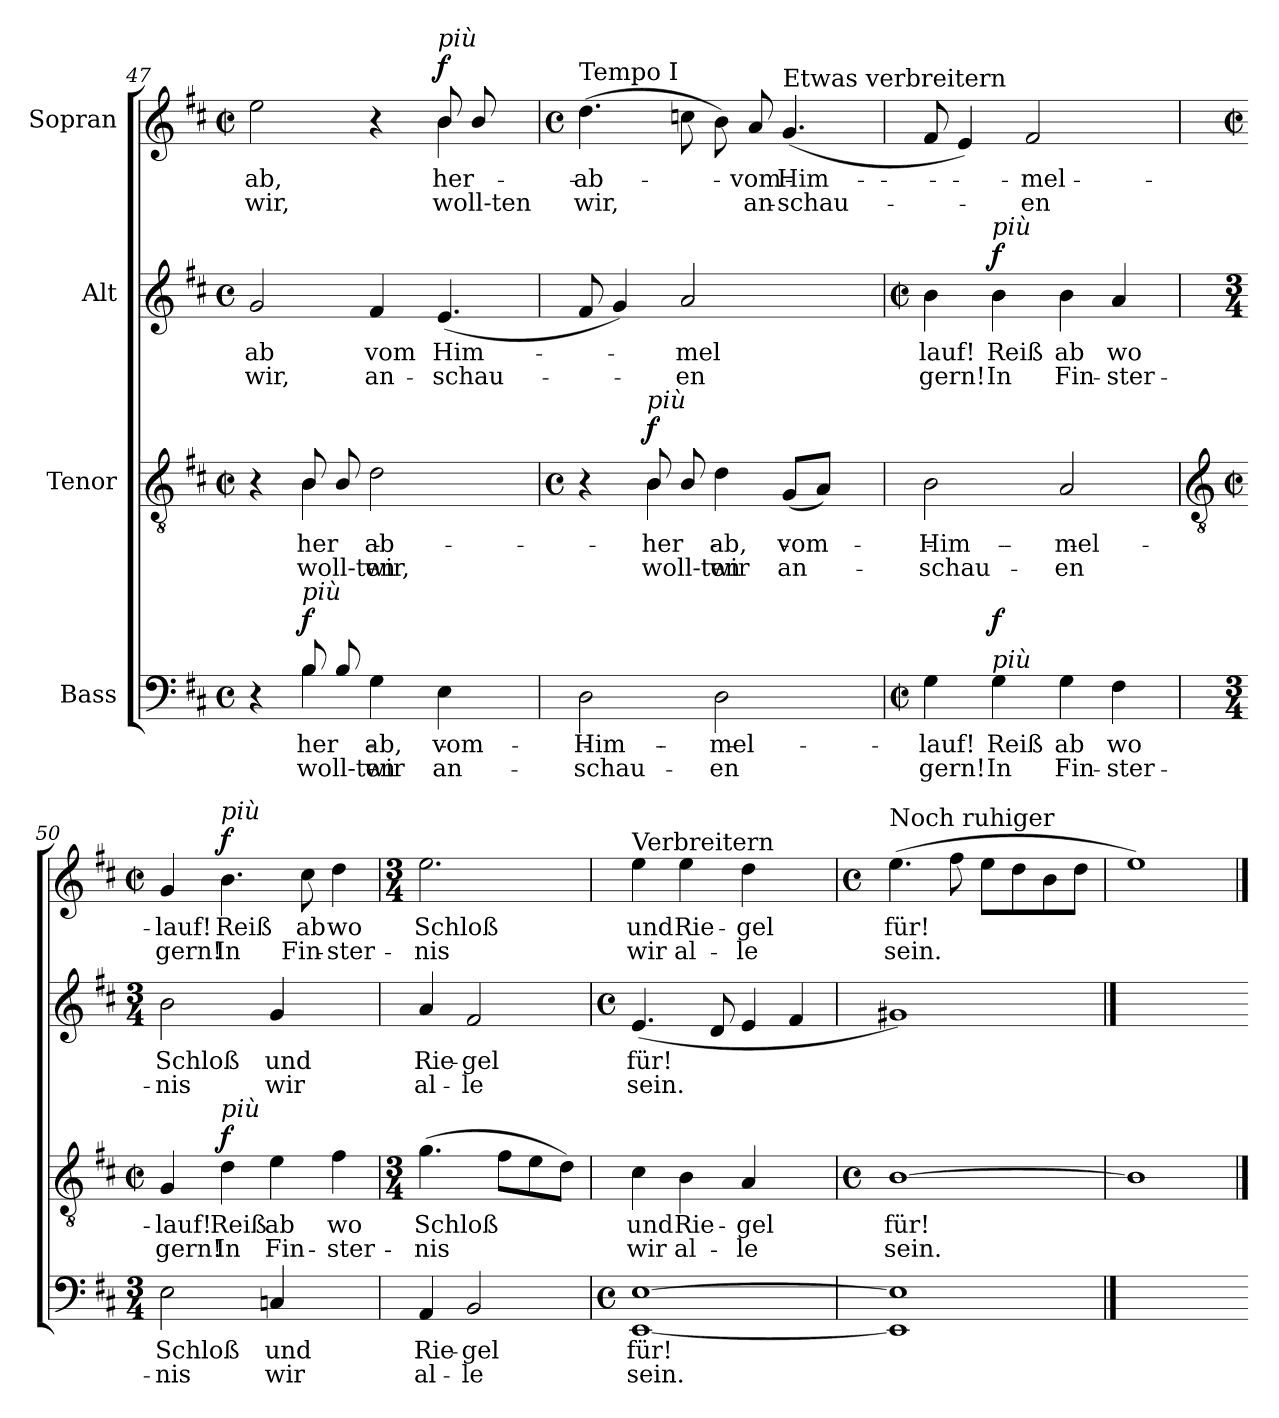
**kern	**text	**text	**dynam	**kern	**text	**text	**dynam	**kern	**text	**text	**dynam	**kern	**text	**text	**dynam
*part4	*part4	*part4	*part4	*part3	*part3	*part3	*part3	*part2	*part2	*part2	*part2	*part1	*part1	*part1	*part1
*staff4	*staff4	*staff4	*staff4	*staff3	*staff3	*staff3	*staff3	*staff2	*staff2	*staff2	*staff2	*staff1	*staff1	*staff1	*staff1
*I"Bass	*	*	*	*I"Tenor	*	*	*	*I"Alt	*	*	*	*I"Sopran	*	*	*
!!LO:LB:g=z
*clefF4	*	*	*	*clefGv2	*	*	*	*clefG2	*	*	*	*clefG2	*	*	*
*k[f#c#]	*	*	*	*k[f#c#]	*	*	*	*k[f#c#]	*	*	*	*k[f#c#]	*	*	*
*D:	*	*	*	*D:	*	*	*	*D:	*	*	*	*D:	*	*	*
*M4/4	*	*	*	*M2/2	*	*	*	*M4/4	*	*	*	*M2/2	*	*	*
*met(c)	*	*	*	*met(c|)	*	*	*	*met(c)	*	*	*	*met(c|)	*	*	*
=47	=47	=47	=47	=47	=47	=47	=47	=47	=47	=47	=47	=47	=47	=47	=47
*^	*	*	*	*^	*	*	*	*^	*	*	*	*	*	*	*
!	!	!	!	!	!	!	!	!	!	!	!	!LO:LY:b	!LO:LY:b	!	!	!LO:LY:b	!LO:LY:b	!
*	*	*	*	*	*	*	*	*	*	*	*	*	*	*	*^	*	*	*
4ryy	4r	.	.	.	4ryy	4r	.	.	.	1ryy	2g/	ab	wir,	.	2ryy	2ee\	ab,	wir,	.
!LO:TX:a:i:t=più	!	!	!	!	!	!	!	!	!	!	!	!	!	!	!	!	!	!	!
!	!	!LO:LY:b	!LO:LY:b	!LO:DY:a	!	!	!LO:LY:b	!LO:LY:b	!	!	!	!	!	!	!	!	!	!	!
8B/	4B\	her-	-woll-ten	f	8B/	4B\	her-	-woll-ten	.	.	.	.	.	.	.	.	.	.	.
8B/	.	.	.	.	8B/	.	.	.	.	.	.	.	.	.	.	.	.	.	.
!	!	!LO:LY:b	!LO:LY:b	!	!	!	!LO:LY:b	!LO:LY:b	!	!	!	!LO:LY:b	!LO:LY:b	!	!	!	!	!	!
8ryy	4G\	ab,	wir	.	2ryy	2d\	ab	wir,	.	.	4f#/	vom	an-	.	4ryy	4r	.	.	.
2ryy	.	.	.	.	.	.	.	.	.	.	.	.	.	.	.	.	.	.	.
!	!	!	!	!	!	!	!	!	!	!	!	!	!	!	!LO:TX:a:i:t=più	!	!	!	!
!	!	!LO:LY:b	!LO:LY:b	!	!	!	!	!	!	!	!	!LO:LY:b	!LO:LY:b	!	!	!	!LO:LY:b	!LO:LY:b	!LO:DY:a
.	4E\	vom	an-	.	.	.	.	.	.	.	(<4.e/	-Him-	-schau-	.	8b/	4b\	her-	-woll-ten	f
.	.	.	.	.	.	.	.	.	.	.	.	.	.	.	8b/	.	.	.	.
.	8ryy	.	.	.	8ryy	8ryy	.	.	.	8ryy	.	.	.	.	8ryy	8ryy	.	.	.
=48	=48	=48	=48	=48	=48	=48	=48	=48	=48	=48	=48	=48	=48	=48	=48	=48	=48	=48	=48
*	*	*	*	*	*M4/4	*	*	*	*	*	*	*	*	*	*M4/4	*	*	*	*
*	*	*	*	*	*met(c)	*	*	*	*	*	*	*	*	*	*met(c)	*	*	*	*
!	!	!	!	!	!	!	!	!	!	!	!	!	!	!	!LO:TX:a:t=Tempo I	!	!	!	!
!	!	!LO:LY:b	!LO:LY:b	!	!	!	!	!	!	!	!	!	!	!	!	!	!LO:LY:b	!LO:LY:b	!
8ryy	2D\	-Him-	-schau-	.	4ryy	4r	.	.	.	4ryy	8f#/	.	.	.	1ryy	(>4.dd\	ab	wir,	.
1ryy	.	.	.	.	.	.	.	.	.	.	4g/)	.	.	.	.	.	.	.	.
!	!	!	!	!	!LO:TX:a:i:t=più	!	!	!	!	!	!	!	!	!	!	!	!	!	!
!	!	!	!	!	!	!	!LO:LY:b	!LO:LY:b	!LO:DY:a	!	!	!	!	!	!	!	!	!	!
.	.	.	.	.	8B/	4B\	her-	-woll-ten	f	2..ryy	.	.	.	.	.	.	.	.	.
!	!	!	!	!	!	!	!	!	!	!	!	!LO:LY:b	!LO:LY:b	!	!	!	!	!	!
.	.	.	.	.	8B/	.	.	.	.	.	2a/	-mel	en	.	.	8ccn\	.	.	.
!	!	!LO:LY:b	!LO:LY:b	!	!	!	!LO:LY:b	!LO:LY:b	!	!	!	!	!	!	!	!	!	!	!
.	2D\	-mel	en	.	8ryy	4d\	ab,	wir	.	.	.	.	.	.	.	8b\)	.	.	.
!	!	!	!	!	!	!	!	!	!	!	!	!	!	!	!	!	!LO:LY:b	!LO:LY:b	!
.	.	.	.	.	2ryy	.	.	.	.	.	.	.	.	.	.	8a/	vom	an-	.
!	!	!	!	!	!	!	!	!	!	!	!	!	!	!	!	!LO:TX:a:t=Etwas verbreitern	!	!	!
!	!	!	!	!	!	!	!LO:LY:b	!LO:LY:b	!	!	!	!	!	!	!	!	!LO:LY:b	!LO:LY:b	!
.	.	.	.	.	.	(<8G/L	vom	an-	.	.	.	.	.	.	.	(<4.g/	-Him-	-schau-	.
.	.	.	.	.	.	8A/J)	.	.	.	.	4ryy	.	.	.	.	.	.	.	.
.	8ryy	.	.	.	.	8ryy	.	.	.	.	.	.	.	.	8ryy	.	.	.	.
*v	*v	*	*	*	*	*	*	*	*	*v	*v	*	*	*	*	*	*	*	*
!!LO:LB:g=z	!!
=49	=49	=49	=49	=49	=49	=49	=49	=49	=49	=49	=49	=49	=49	=49	=49	=49	=49
*M2/2	*	*	*	*	*	*	*	*	*M2/2	*	*	*	*	*	*	*	*
*met(c|)	*	*	*	*	*	*	*	*	*met(c|)	*	*	*	*	*	*	*	*
*^	*	*	*	*	*	*	*	*	*	*	*	*	*	*	*	*	*
!	!	!LO:LY:b	!LO:LY:b	!	!	!	!LO:LY:b	!LO:LY:b	!	!	!LO:LY:b	!LO:LY:b	!	!	!	!	!	!
*v	*v	*	*	*	*	*	*	*	*	*	*	*	*	*	*	*	*	*
4G	lauf!	gern!	.	1ryy	2B\	-Him-	-schau-	.	4b	lauf!	gern!	.	8ryy	8f#/	.	.	.
.	.	.	.	.	.	.	.	.	.	.	.	.	2..ryy	4e/)	.	.	.
!	!	!	!	!	!	!	!	!	!LO:TX:a:i:t=più	!	!	!	!	!	!	!	!
!LO:TX:a:i:t=più	!	!	!	!	!	!	!	!	!	!	!	!	!	!	!	!	!
!	!LO:LY:b	!LO:LY:b	!LO:DY:a	!	!	!	!	!	!	!LO:LY:b	!LO:LY:b	!LO:DY:a	!	!	!	!	!
4G	Reiß	In	f	.	.	.	.	.	4b	Reiß	In	f	.	.	.	.	.
!	!	!	!	!	!	!	!	!	!	!	!	!	!	!	!LO:LY:b	!LO:LY:b	!
.	.	.	.	.	.	.	.	.	.	.	.	.	.	2f#/	-mel	en	.
!	!LO:LY:b	!LO:LY:b	!	!	!	!LO:LY:b	!LO:LY:b	!	!	!LO:LY:b	!LO:LY:b	!	!	!	!	!	!
4G	ab	Fin-	.	.	2A/	-mel	en	.	4b	ab	Fin-	.	.	.	.	.	.
!	!LO:LY:b	!LO:LY:b	!	!	!	!	!	!	!	!LO:LY:b	!LO:LY:b	!	!	!	!	!	!
4F#	-wo	ster-	.	.	.	.	.	.	4a	-wo	ster-	.	.	.	.	.	.
.	.	.	.	.	.	.	.	.	.	.	.	.	.	8ryy	.	.	.
*	*	*	*	*v	*v	*	*	*	*	*	*	*	*v	*v	*	*	*
!!LO:LB:g=z
=50	=50	=50	=50	=50	=50	=50	=50	=50	=50	=50	=50	=50	=50	=50	=50
*	*	*	*	*clefGv2	*	*	*	*	*	*	*	*	*	*	*
*M3/4	*	*	*	*M2/2	*	*	*	*M3/4	*	*	*	*M2/2	*	*	*
*	*	*	*	*met(c|)	*	*	*	*	*	*	*	*met(c|)	*	*	*
*	*	*	*	*	*	*	*	*	*	*	*	*^	*	*	*
!	!	!	!	!	!	!	!	!	!	!	!	!LO:TX:a:t=Tempo III (Ruhig schreitende Viertel)	!	!	!	!
!	!LO:LY:b	!LO:LY:b	!	!	!LO:LY:b	!LO:LY:b	!	!	!LO:LY:b	!LO:LY:b	!	!	!	!LO:LY:b	!LO:LY:b	!
*	*	*	*	*	*	*	*	*	*	*	*	*v	*v	*	*	*
2E	-Schloß	nis	.	4G	lauf!	gern!	.	2b	-Schloß	nis	.	4g	lauf!	gern!	.
!	!	!	!	!	!	!	!	!	!	!	!	!LO:TX:a:i:t=più	!	!	!
!	!	!	!	!LO:TX:a:i:t=più	!	!	!	!	!	!	!	!	!	!	!
!	!	!	!	!	!LO:LY:b	!LO:LY:b	!LO:DY:a	!	!	!	!	!	!LO:LY:b	!LO:LY:b	!LO:DY:a
.	.	.	.	4d	Reiß	In	f	.	.	.	.	4.b	Reiß	In	f
!	!LO:LY:b	!LO:LY:b	!	!	!LO:LY:b	!LO:LY:b	!	!	!LO:LY:b	!LO:LY:b	!	!	!	!	!
4Cn	und	wir	.	4e	ab	Fin-	.	4g	und	wir	.	.	.	.	.
!	!	!	!	!	!	!	!	!	!	!	!	!	!LO:LY:b	!LO:LY:b	!
.	.	.	.	.	.	.	.	.	.	.	.	8cc#	ab	Fin-	.
!	!	!	!	!	!LO:LY:b	!LO:LY:b	!	!	!	!	!	!	!LO:LY:b	!LO:LY:b	!
4ryy	.	.	.	4f#	-wo	ster-	.	4ryy	.	.	.	4dd	-wo	ster-	.
=51	=51	=51	=51	=51	=51	=51	=51	=51	=51	=51	=51	=51	=51	=51	=51
*	*	*	*	*M3/4	*	*	*	*	*	*	*	*M3/4	*	*	*
!	!LO:LY:b	!LO:LY:b	!	!	!LO:LY:b	!LO:LY:b	!	!	!LO:LY:b	!LO:LY:b	!	!	!LO:LY:b	!LO:LY:b	!
4AA	Rie-	-al-	.	(>4.g	-Schloß	nis	.	4a	Rie-	-al-	.	2.ee	-Schloß	nis	.
!	!LO:LY:b	!LO:LY:b	!	!	!	!	!	!	!LO:LY:b	!LO:LY:b	!	!	!	!	!
2BB	-gel	le	.	.	.	.	.	2f#	-gel	le	.	.	.	.	.
.	.	.	.	8f#L	.	.	.	.	.	.	.	.	.	.	.
.	.	.	.	8e	.	.	.	.	.	.	.	.	.	.	.
.	.	.	.	8dJ)	.	.	.	.	.	.	.	.	.	.	.
=52	=52	=52	=52	=52	=52	=52	=52	=52	=52	=52	=52	=52	=52	=52	=52
*M4/4	*	*	*	*	*	*	*	*M4/4	*	*	*	*	*	*	*
*met(c)	*	*	*	*	*	*	*	*met(c)	*	*	*	*	*	*	*
!	!	!	!	!	!	!	!	!	!	!	!	!LO:TX:a:t=Verbreitern	!	!	!
!	!LO:LY:b	!LO:LY:b	!	!	!LO:LY:b	!LO:LY:b	!	!	!LO:LY:b	!LO:LY:b	!	!	!LO:LY:b	!LO:LY:b	!
[1EE [1E	für!	sein.	.	4c#	und	wir	.	(<4.e	für!	sein.	.	4ee	und	wir	.
!	!	!	!	!	!LO:LY:b	!LO:LY:b	!	!	!	!	!	!	!LO:LY:b	!LO:LY:b	!
.	.	.	.	4B	Rie-	-al-	.	.	.	.	.	4ee	Rie-	-al-	.
.	.	.	.	.	.	.	.	8d	.	.	.	.	.	.	.
!	!	!	!	!	!LO:LY:b	!LO:LY:b	!	!	!	!	!	!	!LO:LY:b	!LO:LY:b	!
.	.	.	.	4A	-gel	le	.	4e	.	.	.	4dd	-gel	le	.
.	.	.	.	4ryy	.	.	.	4f#	.	.	.	4ryy	.	.	.
=53	=53	=53	=53	=53	=53	=53	=53	=53	=53	=53	=53	=53	=53	=53	=53
*	*	*	*	*M4/4	*	*	*	*	*	*	*	*M4/4	*	*	*
*	*	*	*	*met(c)	*	*	*	*	*	*	*	*met(c)	*	*	*
!	!	!	!	!	!	!	!	!	!	!	!	!LO:TX:a:t=Noch ruhiger	!	!	!
!	!	!	!	!	!LO:LY:b	!LO:LY:b	!	!	!	!	!	!	!LO:LY:b	!LO:LY:b	!
1EE] 1E]	.	.	.	[1B	für!	sein.	.	1g#X)	.	.	.	(>4.ee	für!	sein.	.
.	.	.	.	.	.	.	.	.	.	.	.	8ff#	.	.	.
.	.	.	.	.	.	.	.	.	.	.	.	8eeL	.	.	.
.	.	.	.	.	.	.	.	.	.	.	.	8dd	.	.	.
.	.	.	.	.	.	.	.	.	.	.	.	8b	.	.	.
.	.	.	.	.	.	.	.	.	.	.	.	8ddJ	.	.	.
==54	=54	=54	=54	=54	=54	=54	=54	==54	=54	=54	=54	=54	=54	=54	=54
1ryy	.	.	.	1B]	.	.	.	1ryy	.	.	.	1ee)	.	.	.
=	==	==	==	==	==	==	==	=	==	==	==	==	==	==	==
*-	*-	*-	*-	*-	*-	*-	*-	*-	*-	*-	*-	*-	*-	*-	*-
